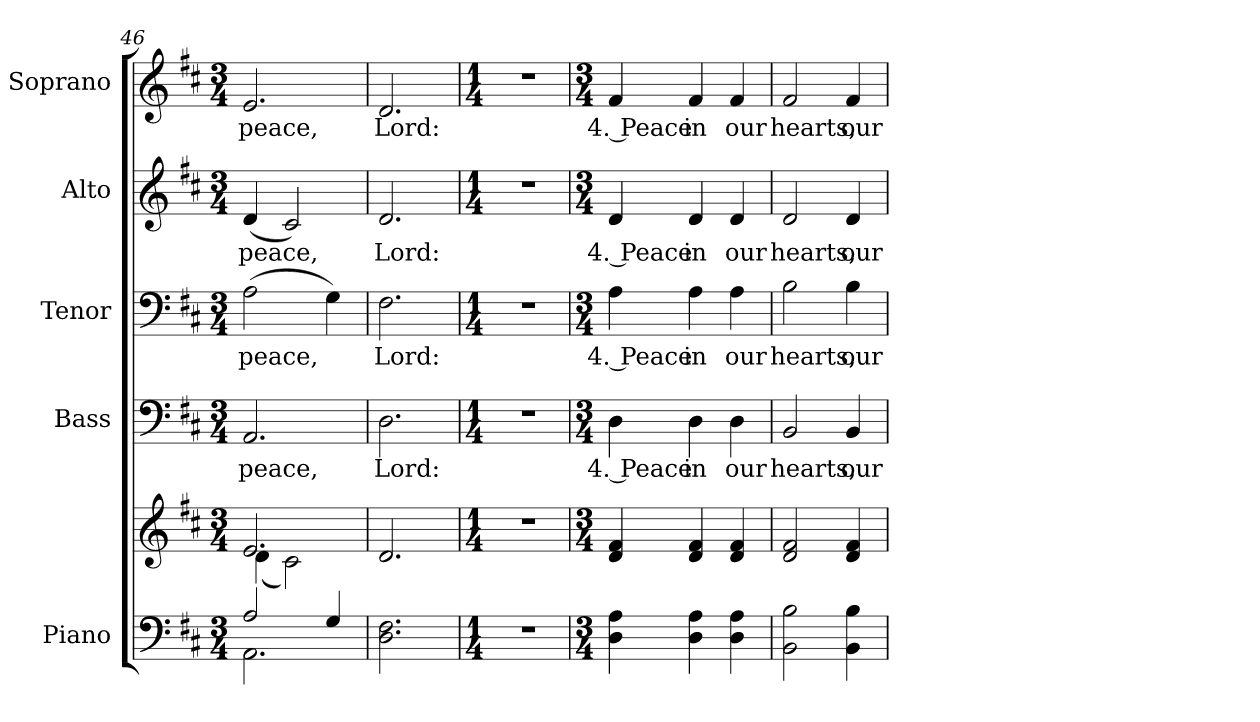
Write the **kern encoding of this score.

**kern	**kern	**kern	**text	**kern	**text	**kern	**text	**kern	**text
*part5	*part5	*part4	*part4	*part3	*part3	*part2	*part2	*part1	*part1
*staff6	*staff5	*staff4	*staff4	*staff3	*staff3	*staff2	*staff2	*staff1	*staff1
*I"Piano	*	*I"Bass	*	*I"Tenor	*	*I"Alto	*	*I"Soprano	*
*I'Pno.	*	*I'B.	*	*I'T.	*	*I'A.	*	*I'S.	*
!!LO:PB:g=z
*clefF4	*clefG2	*clefF4	*	*clefF4	*	*clefG2	*	*clefG2	*
*k[f#c#]	*k[f#c#]	*k[f#c#]	*	*k[f#c#]	*	*k[f#c#]	*	*k[f#c#]	*
*D:	*D:	*D:	*	*D:	*	*D:	*	*D:	*
*M3/4	*M3/4	*M3/4	*	*M3/4	*	*M3/4	*	*M3/4	*
=46	=46	=46	=46	=46	=46	=46	=46	=46	=46
*^	*^	*	*	*	*	*	*	*	*
!	!	!	!	!	!LO:LY:b:color=#000000	!	!	!	!	!	!
!	!	!	!	!	!	!	!LO:LY:b:color=#000000	!	!	!	!
!	!	!	!	!	!	!	!	!	!LO:LY:b:color=#000000	!	!
!	!	!	!	!	!	!	!	!	!	!	!LO:LY:b:color=#000000
2Ai/	2.AAi\	2.ei/	(4di\	2.AAi/	peace,	(2Ai\	peace,	(4di/	peace,	2.ei/	peace,
.	.	.	2c#i\)	.	.	.	.	2c#i/)	.	.	.
4Gi/	.	.	.	.	.	4Gi\)	.	.	.	.	.
*v	*v	*	*	*	*	*	*	*	*	*	*
*	*v	*v	*	*	*	*	*	*	*	*
=47	=47	=47	=47	=47	=47	=47	=47	=47	=47
!	!	!	!LO:LY:b:color=#000000	!	!	!	!	!	!
!	!	!	!	!	!LO:LY:b:color=#000000	!	!	!	!
!	!	!	!	!	!	!	!LO:LY:b:color=#000000	!	!
!	!	!	!	!	!	!	!	!	!LO:LY:b:color=#000000
2.Di\ 2.F#i	2.di/	2.Di\	Lord:	2.F#i\	Lord:	2.di/	Lord:	2.di/	Lord:
=48	=48	=48	=48	=48	=48	=48	=48	=48	=48
*M1/4	*M1/4	*M1/4	*	*M1/4	*	*M1/4	*	*M1/4	*
!LO:N:vis=1	!LO:N:vis=1	!LO:N:vis=1	!	!LO:N:vis=1	!	!LO:N:vis=1	!	!LO:N:vis=1	!
4r	4r	4r	.	4r	.	4r	.	4r	.
!!LO:PB:g=z
=49	=49	=49	=49	=49	=49	=49	=49	=49	=49
*M3/4	*M3/4	*M3/4	*	*M3/4	*	*M3/4	*	*M3/4	*
!	!	!	!LO:LY:b:color=#000000	!	!	!	!	!	!
!	!	!	!	!	!LO:LY:b:color=#000000	!	!	!	!
!	!	!	!	!	!	!	!LO:LY:b:color=#000000	!	!
!	!	!	!	!	!	!	!	!	!LO:LY:b:color=#000000
4Di\ 4Ai	4di/ 4f#i	4Di\	4. Peace	4Ai\	4. Peace	4di/	4. Peace	4f#i/	4. Peace
!	!	!	!LO:LY:b:color=#000000	!	!	!	!	!	!
!	!	!	!	!	!LO:LY:b:color=#000000	!	!	!	!
!	!	!	!	!	!	!	!LO:LY:b:color=#000000	!	!
!	!	!	!	!	!	!	!	!	!LO:LY:b:color=#000000
4Di\ 4Ai	4di/ 4f#i	4Di\	in	4Ai\	in	4di/	in	4f#i/	in
!	!	!	!LO:LY:b:color=#000000	!	!	!	!	!	!
!	!	!	!	!	!LO:LY:b:color=#000000	!	!	!	!
!	!	!	!	!	!	!	!LO:LY:b:color=#000000	!	!
!	!	!	!	!	!	!	!	!	!LO:LY:b:color=#000000
4Di\ 4Ai	4di/ 4f#i	4Di\	our	4Ai\	our	4di/	our	4f#i/	our
=50	=50	=50	=50	=50	=50	=50	=50	=50	=50
!	!	!	!LO:LY:b:color=#000000	!	!	!	!	!	!
!	!	!	!	!	!LO:LY:b:color=#000000	!	!	!	!
!	!	!	!	!	!	!	!LO:LY:b:color=#000000	!	!
!	!	!	!	!	!	!	!	!	!LO:LY:b:color=#000000
2BBi\ 2Bi	2di/ 2f#i	2BBi/	hearts,	2Bi\	hearts,	2di/	hearts,	2f#i/	hearts,
!	!	!	!LO:LY:b:color=#000000	!	!	!	!	!	!
!	!	!	!	!	!LO:LY:b:color=#000000	!	!	!	!
!	!	!	!	!	!	!	!LO:LY:b:color=#000000	!	!
!	!	!	!	!	!	!	!	!	!LO:LY:b:color=#000000
4BBi\ 4Bi	4di/ 4f#i	4BBi/	our	4Bi\	our	4di/	our	4f#i/	our
=	=	=	=	=	=	=	=	=	=
*-	*-	*-	*-	*-	*-	*-	*-	*-	*-
